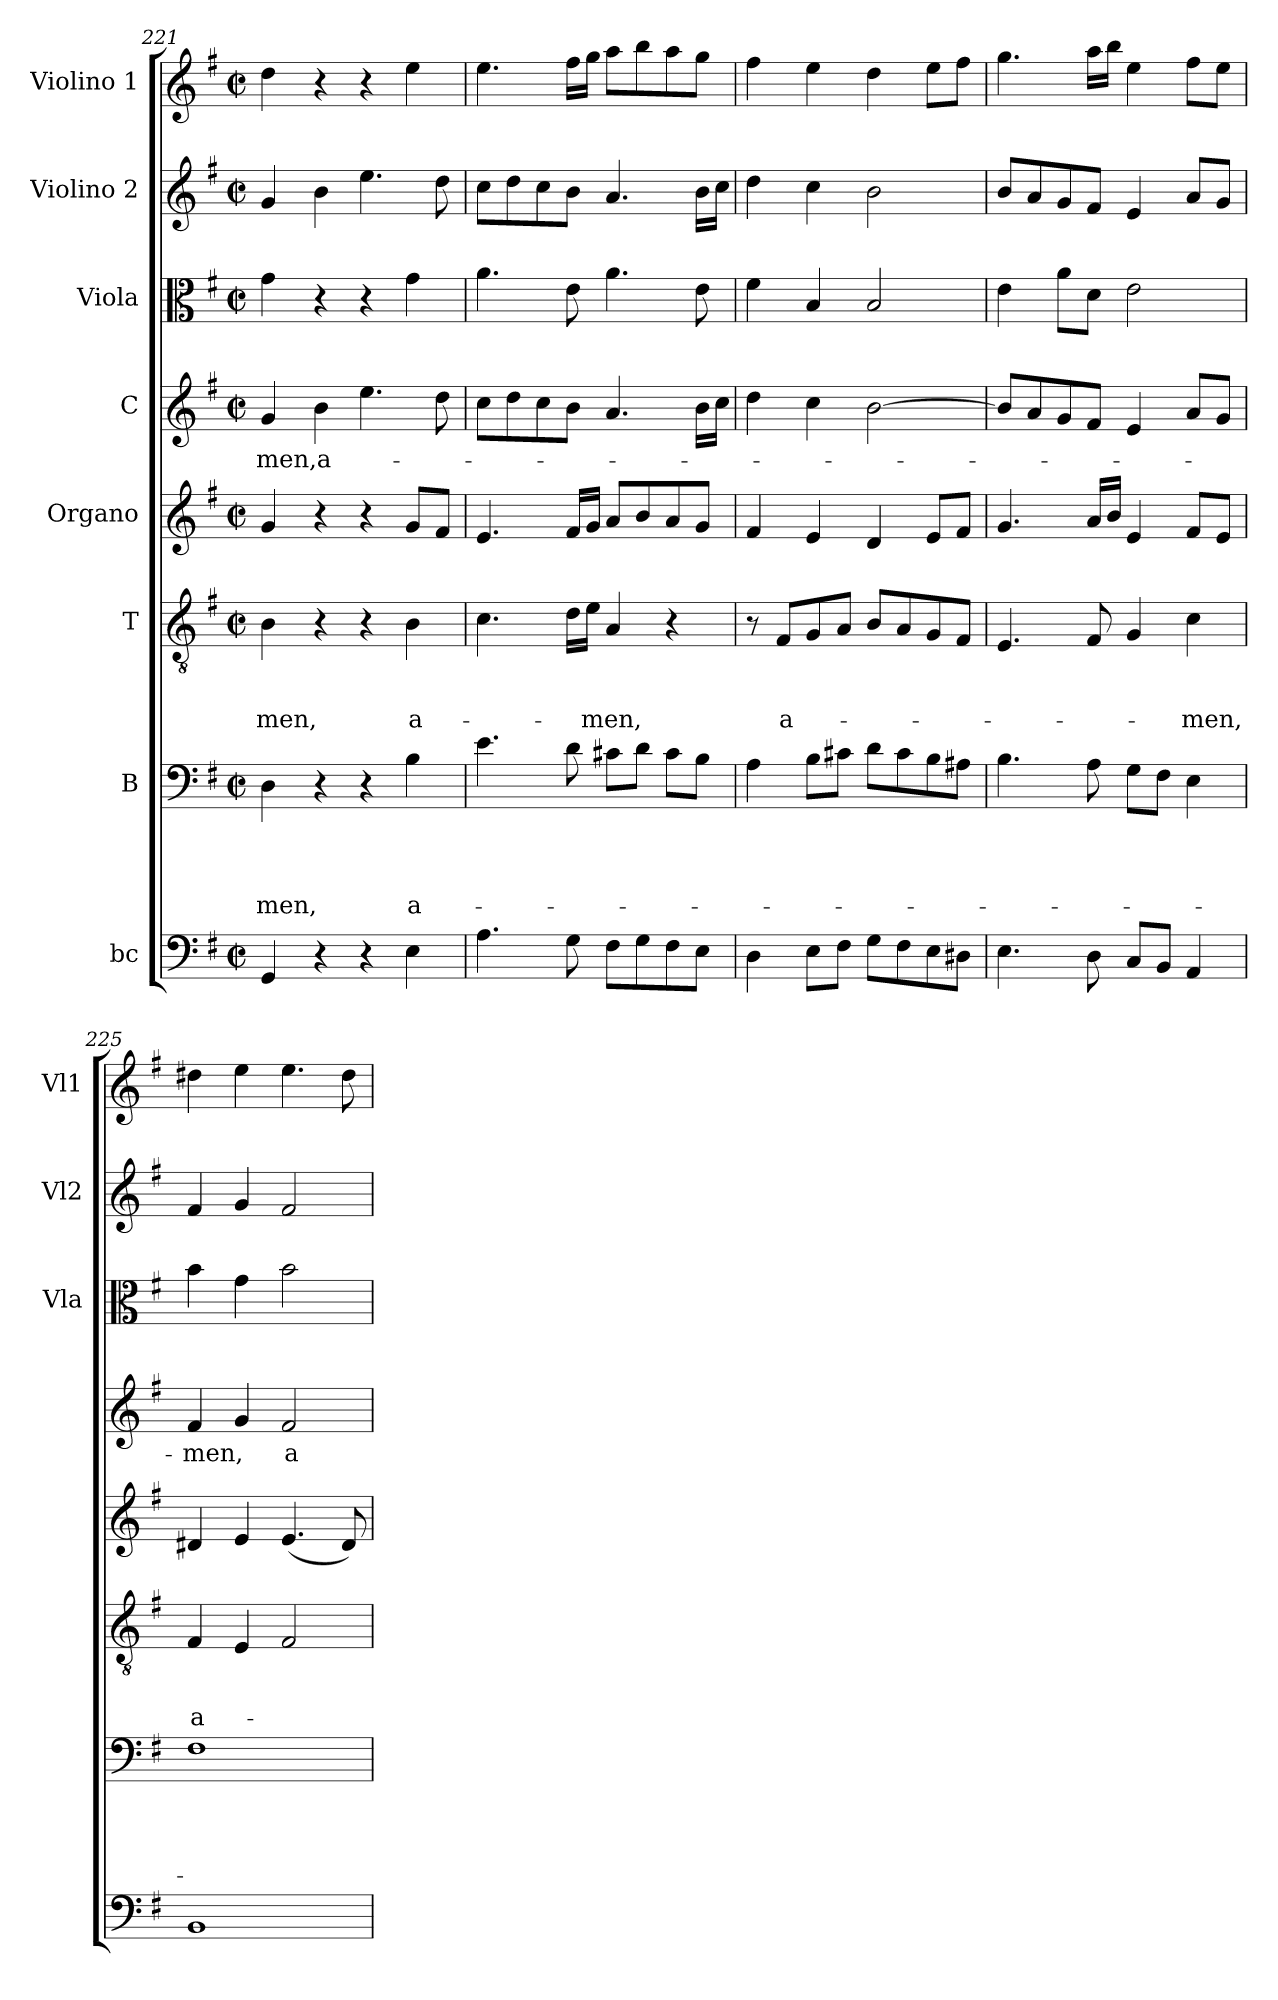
**kern	**kern	**text	**text	**text	**text	**kern	**text	**text	**text	**kern	**kern	**text	**kern	**kern	**kern
*part8	*part7	*part7	*part7	*part7	*part7	*part6	*part6	*part6	*part6	*part5	*part4	*part4	*part3	*part2	*part1
*staff8	*staff7	*staff7	*staff7	*staff7	*staff7	*staff6	*staff6	*staff6	*staff6	*staff5	*staff4	*staff4	*staff3	*staff2	*staff1
*I"bc	*I"B	*	*	*	*	*I"T	*	*	*	*I"Organo	*I"C	*	*I"Viola	*I"Violino 2	*I"Violino 1
*	*	*	*	*	*	*	*	*	*	*	*	*	*I'Vla	*I'Vl2	*I'Vl1
*clefF4	*clefF4	*	*	*	*	*clefGv2	*	*	*	*clefG2	*clefG2	*	*clefC3	*clefG2	*clefG2
*k[f#]	*k[f#]	*	*	*	*	*k[f#]	*	*	*	*k[f#]	*k[f#]	*	*k[f#]	*k[f#]	*k[f#]
*G:	*G:	*	*	*	*	*G:	*	*	*	*G:	*G:	*	*G:	*G:	*G:
*M2/2	*M2/2	*	*	*	*	*M2/2	*	*	*	*M2/2	*M2/2	*	*M2/2	*M2/2	*M2/2
*met(c|)	*met(c|)	*	*	*	*	*met(c|)	*	*	*	*met(c|)	*met(c|)	*	*met(c|)	*met(c|)	*met(c|)
=221	=221	=221	=221	=221	=221	=221	=221	=221	=221	=221	=221	=221	=221	=221	=221
!	!	!	!	!	!LO:LY:b	!	!	!	!LO:LY:b	!	!	!LO:LY:b	!	!	!
4GG/	4D\	.	.	.	-men,	4B\	.	.	-men,	4g/	4g/	-men,	4g\	4g/	4dd\
!	!	!	!	!	!	!	!	!	!	!	!	!LO:LY:b	!	!	!
4r	4r	.	.	.	.	4r	.	.	.	4r	4b\	a-	4r	4b\	4r
4r	4r	.	.	.	.	4r	.	.	.	4r	4.ee\	.	4r	4.ee\	4r
!	!	!	!	!	!LO:LY:b	!	!	!	!LO:LY:b	!	!	!	!	!	!
4E\	4B\	.	.	.	a-	4B\	.	.	a-	8g/L	.	.	4g\	.	4ee\
.	.	.	.	.	.	.	.	.	.	8f#/J	8dd\	.	.	8dd\	.
=222	=222	=222	=222	=222	=222	=222	=222	=222	=222	=222	=222	=222	=222	=222	=222
4.A\	4.e\	.	.	.	.	4.c\	.	.	.	4.e/	8cc\L	.	4.a\	8cc\L	4.ee\
.	.	.	.	.	.	.	.	.	.	.	8dd\	.	.	8dd\	.
.	.	.	.	.	.	.	.	.	.	.	8cc\	.	.	8cc\	.
8G\	8d\	.	.	.	.	16d\LL	.	.	.	16f#/LL	8b\J	.	8e\	8b\J	16ff#\LL
!	!	!	!	!	!	!	!	!	!LO:LY:b	!	!	!	!	!	!
.	.	.	.	.	.	16e\JJ	.	.	-men,	16g/JJ	.	.	.	.	16gg\JJ
8F#\L	8c#X\L	.	.	.	.	4A/	.	.	.	8a/L	4.a/	.	4.a\	4.a/	8aa\L
8G\	8d\J	.	.	.	.	.	.	.	.	8b/	.	.	.	.	8bb\
8F#\	8c#\L	.	.	.	.	4r	.	.	.	8a/	.	.	.	.	8aa\
8E\J	8B\J	.	.	.	.	.	.	.	.	8g/J	16b\LL	.	8e\	16b\LL	8gg\J
.	.	.	.	.	.	.	.	.	.	.	16cc\JJ	.	.	16cc\JJ	.
=223	=223	=223	=223	=223	=223	=223	=223	=223	=223	=223	=223	=223	=223	=223	=223
4D\	4A\	.	.	.	.	8r	.	.	.	4f#/	4dd\	.	4f#\	4dd\	4ff#\
!	!	!	!	!	!	!	!	!	!LO:LY:b	!	!	!	!	!	!
.	.	.	.	.	.	8F#/L	.	.	a-	.	.	.	.	.	.
8E\L	8B\L	.	.	.	.	8G/	.	.	.	4e/	4cc\	.	4B/	4cc\	4ee\
8F#\J	8c#X\J	.	.	.	.	8A/J	.	.	.	.	.	.	.	.	.
8G\L	8d\L	.	.	.	.	8B/L	.	.	.	4d/	[>2b\	.	2B/	2b\	4dd\
8F#\	8c#\	.	.	.	.	8A/	.	.	.	.	.	.	.	.	.
8E\	8B\	.	.	.	.	8G/	.	.	.	8e/L	.	.	.	.	8ee\L
8D#X>\J	8A#X\J	.	.	.	.	8F#/J	.	.	.	8f#/J	.	.	.	.	8ff#\J
=224	=224	=224	=224	=224	=224	=224	=224	=224	=224	=224	=224	=224	=224	=224	=224
4.E\	4.B\	.	.	.	.	4.E/	.	.	.	4.g/	8b/L]	.	4e\	8b/L	4.gg\
.	.	.	.	.	.	.	.	.	.	.	8a/	.	.	8a/	.
.	.	.	.	.	.	.	.	.	.	.	8g/	.	8a\L	8g/	.
8D>\	8A\	.	.	.	.	8F#/	.	.	.	16a/LL	8f#/J	.	8d\J	8f#/J	16aa\LL
.	.	.	.	.	.	.	.	.	.	16b/JJ	.	.	.	.	16bb\JJ
8C/L	8G\L	.	.	.	.	4G/	.	.	.	4e/	4e/	.	2e\	4e/	4ee\
8BB/J	8F#\J	.	.	.	.	.	.	.	.	.	.	.	.	.	.
!	!	!	!	!	!	!	!	!	!LO:LY:b	!	!	!	!	!	!
4AA</	4E\	.	.	.	.	4c\	.	.	-men,	8f#/L	8a/L	.	.	8a/L	8ff#\L
.	.	.	.	.	.	.	.	.	.	8e/J	8g/J	.	.	8g/J	8ee\J
=225	=225	=225	=225	=225	=225	=225	=225	=225	=225	=225	=225	=225	=225	=225	=225
!	!	!	!	!	!	!	!	!	!LO:LY:b	!	!	!LO:LY:b	!	!	!
1BB<	1F#	.	.	.	.	4F#/	.	.	a-	4d#X/	4f#/	-men,	4b\	4f#/	4dd#X\
.	.	.	.	.	.	4E/	.	.	.	4e/	4g/	.	4g\	4g/	4ee\
!	!	!	!	!	!	!	!	!	!	!	!	!LO:LY:b	!	!	!
.	.	.	.	.	.	2F#/	.	.	.	(<4.e/	2f#/	a-	2b\	2f#/	4.ee\
.	.	.	.	.	.	.	.	.	.	8d#/)	.	.	.	.	8dd#\
=	=	=	=	=	=	=	=	=	=	=	=	=	=	=	=
*-	*-	*-	*-	*-	*-	*-	*-	*-	*-	*-	*-	*-	*-	*-	*-
